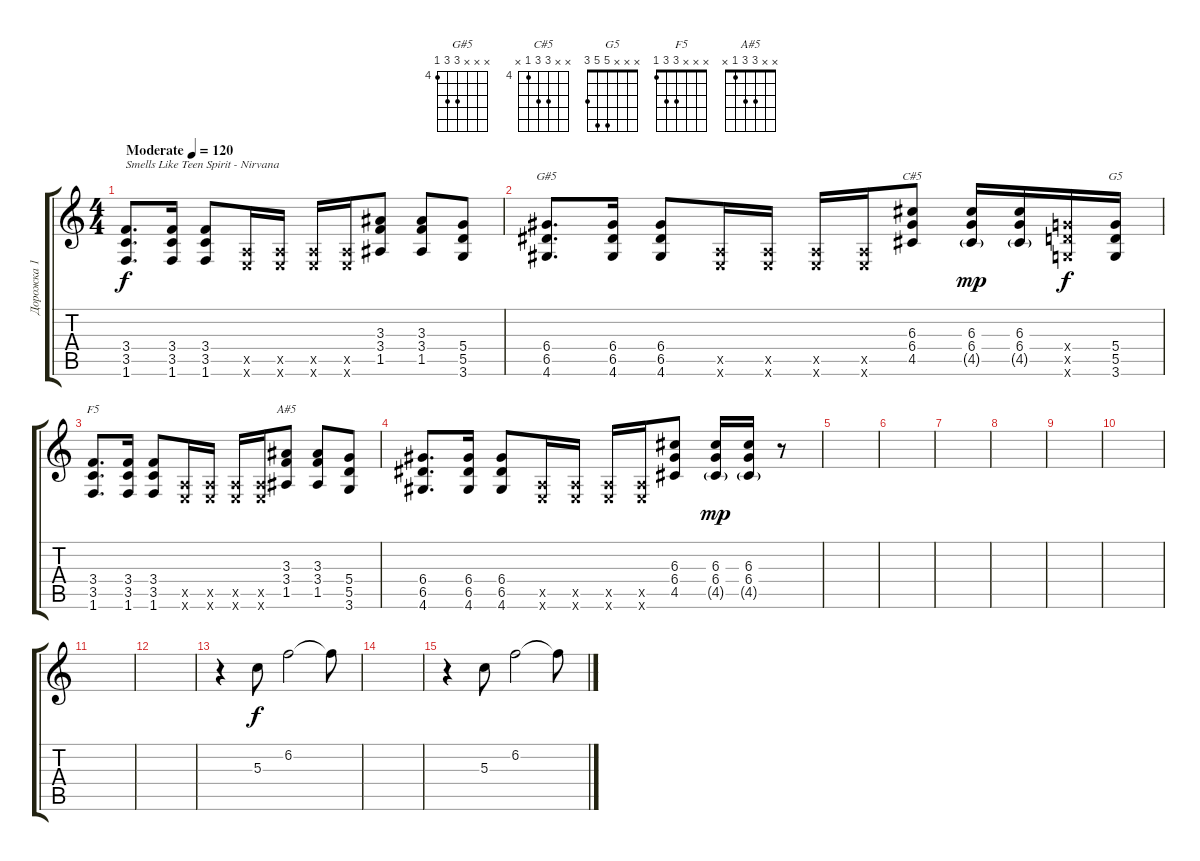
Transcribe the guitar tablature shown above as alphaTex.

\track ("Дорожка 1" "Дорожка 1") {instrument acousticguitarsteel}
\staff {score tabs}
\tuning (E4 B3 G3 D3 A2 E2) {hide}
\chord ("G#5" x x x 6 6 4) {firstfret 4}
\chord ("C#5" x x 6 6 4 x) {firstfret 4}
\chord ("G5" x x x 5 5 3)
\chord ("F5" x x x 3 3 1)
\chord ("A#5" x x 3 3 1 x)
\ts (4 4)
\tempo (120 "Moderate")
\clef g2
\ks c
(3.4 3.5 1.6).8{d txt "Smells Like Teen Spirit - Nirvana" dy f instrument acousticguitarsteel} (3.4 3.5 1.6).16 (3.4 3.5 1.6).8 (0.5{x} 0.6{x}).16 (0.5{x} 0.6{x}).16 (0.5{x} 0.6{x}).16 (0.5{x} 0.6{x}).16 (3.3 3.4 1.5).8 (3.3 3.4 1.5).8 (5.4 5.5 3.6).8 |
(6.4 6.5 4.6).8{d ch "G#5"} (6.4 6.5 4.6).16 (6.4 6.5 4.6).8 (0.5{x} 0.6{x}).16 (0.5{x} 0.6{x}).16 (0.5{x} 0.6{x}).16 (0.5{x} 0.6{x}).16 (6.3 6.4 4.5).8{ch "C#5"} (6.3 6.4 4.5{g}).16{dy mp} (6.3 6.4 4.5{g}).16 (5.4{x} 5.5{x} 3.6{x}).16{dy f} (5.4 5.5 3.6).16{ch "G5"} |
(3.4 3.5 1.6).8{d ch "F5"} (3.4 3.5 1.6).16 (3.4 3.5 1.6).8 (0.5{x} 0.6{x}).16 (0.5{x} 0.6{x}).16 (0.5{x} 0.6{x}).16 (0.5{x} 0.6{x}).16 (3.3 3.4 1.5).8{ch "A#5"} (3.3 3.4 1.5).8 (5.4 5.5 3.6).8 |
(6.4 6.5 4.6).8{d} (6.4 6.5 4.6).16 (6.4 6.5 4.6).8 (0.5{x} 0.6{x}).16 (0.5{x} 0.6{x}).16 (0.5{x} 0.6{x}).16 (0.5{x} 0.6{x}).16 (6.3 6.4 4.5).8 (6.3 6.4 4.5{g}).16{dy mp} (6.3 6.4 4.5{g}).16 r.8 |
|
|
|
|
|
|
|
|
r.4 5.3.8{dy f} 6.2.2 6.2{t}.8 |
|
r.4 5.3.8 6.2.2 6.2{t}.8
